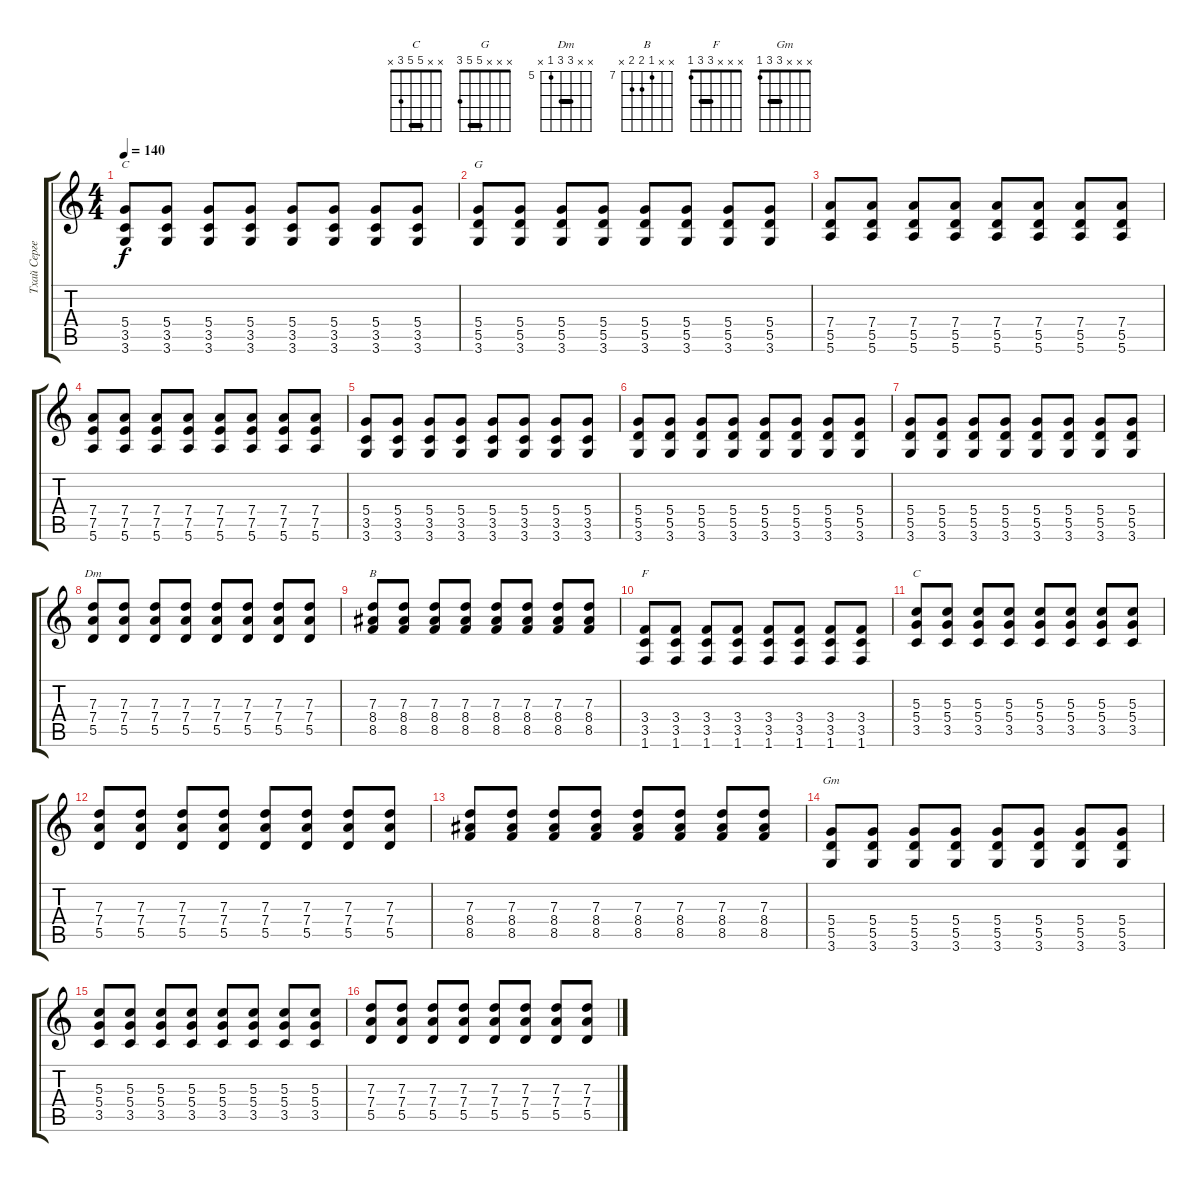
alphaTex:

\track ("Тхай Сергей" "Тхай Серге") {instrument overdrivenguitar}
\staff {score tabs}
\tuning (E4 B3 G3 D3 A2 E2) {hide}
\chord ("C" 3 5 5 5 3 3) {barre 3}
\chord ("G" x x x 5 5 3) {barre 5}
\chord ("Dm" x x 7 7 5 x) {firstfret 5 barre 7}
\chord ("B" x x 7 8 8 x) {firstfret 7}
\chord ("F" x x x 3 3 1) {barre 3}
\chord ("C" x x 5 5 3 x) {barre 5}
\chord ("Gm" x x x 3 3 1) {barre 3}
\ts (4 4)
\tempo 140
\clef g2
\ks c
(5.4 3.5 3.6).8{ch "C" dy f} (5.4 3.5 3.6).8 (5.4 3.5 3.6).8 (5.4 3.5 3.6).8 (5.4 3.5 3.6).8 (5.4 3.5 3.6).8 (5.4 3.5 3.6).8 (5.4 3.5 3.6).8 |
(5.4 5.5 3.6).8{ch "G"} (5.4 5.5 3.6).8 (5.4 5.5 3.6).8 (5.4 5.5 3.6).8 (5.4 5.5 3.6).8 (5.4 5.5 3.6).8 (5.4 5.5 3.6).8 (5.4 5.5 3.6).8 |
(7.4 5.5 5.6).8 (7.4 5.5 5.6).8 (7.4 5.5 5.6).8 (7.4 5.5 5.6).8 (7.4 5.5 5.6).8 (7.4 5.5 5.6).8 (7.4 5.5 5.6).8 (7.4 5.5 5.6).8 |
(7.4 7.5 5.6).8 (7.4 7.5 5.6).8 (7.4 7.5 5.6).8 (7.4 7.5 5.6).8 (7.4 7.5 5.6).8 (7.4 7.5 5.6).8 (7.4 7.5 5.6).8 (7.4 7.5 5.6).8 |
(5.4 3.5 3.6).8 (5.4 3.5 3.6).8 (5.4 3.5 3.6).8 (5.4 3.5 3.6).8 (5.4 3.5 3.6).8 (5.4 3.5 3.6).8 (5.4 3.5 3.6).8 (5.4 3.5 3.6).8 |
(5.4 5.5 3.6).8 (5.4 5.5 3.6).8 (5.4 5.5 3.6).8 (5.4 5.5 3.6).8 (5.4 5.5 3.6).8 (5.4 5.5 3.6).8 (5.4 5.5 3.6).8 (5.4 5.5 3.6).8 |
(5.4 5.5 3.6).8 (5.4 5.5 3.6).8 (5.4 5.5 3.6).8 (5.4 5.5 3.6).8 (5.4 5.5 3.6).8 (5.4 5.5 3.6).8 (5.4 5.5 3.6).8 (5.4 5.5 3.6).8 |
(7.3 7.4 5.5).8{ch "Dm"} (7.3 7.4 5.5).8 (7.3 7.4 5.5).8 (7.3 7.4 5.5).8 (7.3 7.4 5.5).8 (7.3 7.4 5.5).8 (7.3 7.4 5.5).8 (7.3 7.4 5.5).8 |
(7.3 8.4 8.5).8{ch "B"} (7.3 8.4 8.5).8 (7.3 8.4 8.5).8 (7.3 8.4 8.5).8 (7.3 8.4 8.5).8 (7.3 8.4 8.5).8 (7.3 8.4 8.5).8 (7.3 8.4 8.5).8 |
(3.4 3.5 1.6).8{ch "F"} (3.4 3.5 1.6).8 (3.4 3.5 1.6).8 (3.4 3.5 1.6).8 (3.4 3.5 1.6).8 (3.4 3.5 1.6).8 (3.4 3.5 1.6).8 (3.4 3.5 1.6).8 |
(5.3 5.4 3.5).8{ch "C"} (5.3 5.4 3.5).8 (5.3 5.4 3.5).8 (5.3 5.4 3.5).8 (5.3 5.4 3.5).8 (5.3 5.4 3.5).8 (5.3 5.4 3.5).8 (5.3 5.4 3.5).8 |
(7.3 7.4 5.5).8 (7.3 7.4 5.5).8 (7.3 7.4 5.5).8 (7.3 7.4 5.5).8 (7.3 7.4 5.5).8 (7.3 7.4 5.5).8 (7.3 7.4 5.5).8 (7.3 7.4 5.5).8 |
(7.3 8.4 8.5).8 (7.3 8.4 8.5).8 (7.3 8.4 8.5).8 (7.3 8.4 8.5).8 (7.3 8.4 8.5).8 (7.3 8.4 8.5).8 (7.3 8.4 8.5).8 (7.3 8.4 8.5).8 |
(5.4 5.5 3.6).8{ch "Gm"} (5.4 5.5 3.6).8 (5.4 5.5 3.6).8 (5.4 5.5 3.6).8 (5.4 5.5 3.6).8 (5.4 5.5 3.6).8 (5.4 5.5 3.6).8 (5.4 5.5 3.6).8 |
(5.3 5.4 3.5).8 (5.3 5.4 3.5).8 (5.3 5.4 3.5).8 (5.3 5.4 3.5).8 (5.3 5.4 3.5).8 (5.3 5.4 3.5).8 (5.3 5.4 3.5).8 (5.3 5.4 3.5).8 |
(7.3 7.4 5.5).8 (7.3 7.4 5.5).8 (7.3 7.4 5.5).8 (7.3 7.4 5.5).8 (7.3 7.4 5.5).8 (7.3 7.4 5.5).8 (7.3 7.4 5.5).8 (7.3 7.4 5.5).8
